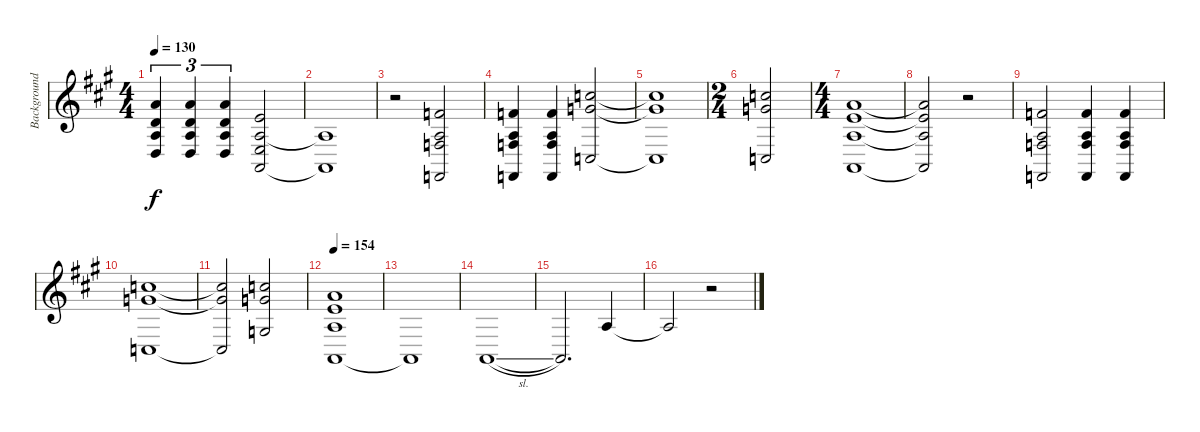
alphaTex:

\track ("Background Vocals" "Background") {instrument tremolostrings}
\staff {score}
\tuning (E4 B3 G3 D3 A2 E2) {hide}
\ts (4 4)
\tempo 130
\clef g2
\ks f#minor
(5.1 3.2 2.3 0.4).4{tu (3 2) dy f} (5.1 3.2 2.3 0.4).4{tu (3 2)} (5.1 3.2 2.3 0.4).4{tu (3 2)} (5.2 2.3 2.4 0.5).2 |
(2.3{t} 0.5{t}).1 |
r.2 (1.1 2.3 3.4 1.6).2 |
(1.1 2.3 3.4 1.6).4 (1.1 2.3 3.4 1.6).4 (8.1 8.2 3.5).2 |
(8.1{t} 8.2{t} 3.5{t}).1 |
\ts (2 4)
(8.1 8.2 3.5).2 |
\ts (4 4)
(5.1 5.2 2.3 0.5).1 |
(5.1{t} 5.2{t} 2.3{t} 0.5{t}).2 r.2 |
(1.1 2.3 3.4 1.6).2 (1.1 2.3 3.4 1.6).4 (1.1 2.3 3.4 1.6).4 |
(8.1 8.2 3.5).1 |
(8.1{t} 8.2{t} 3.5{t}).2 (8.1 8.2 5.4).2 |
\tempo 154
(5.1 5.2 2.3 0.5).1 |
0.5{t}.1 |
0.5{sl}.1{volume 16} |
0.5{t}.2{d} 12.5.4 |
12.5{t}.2 r.2
